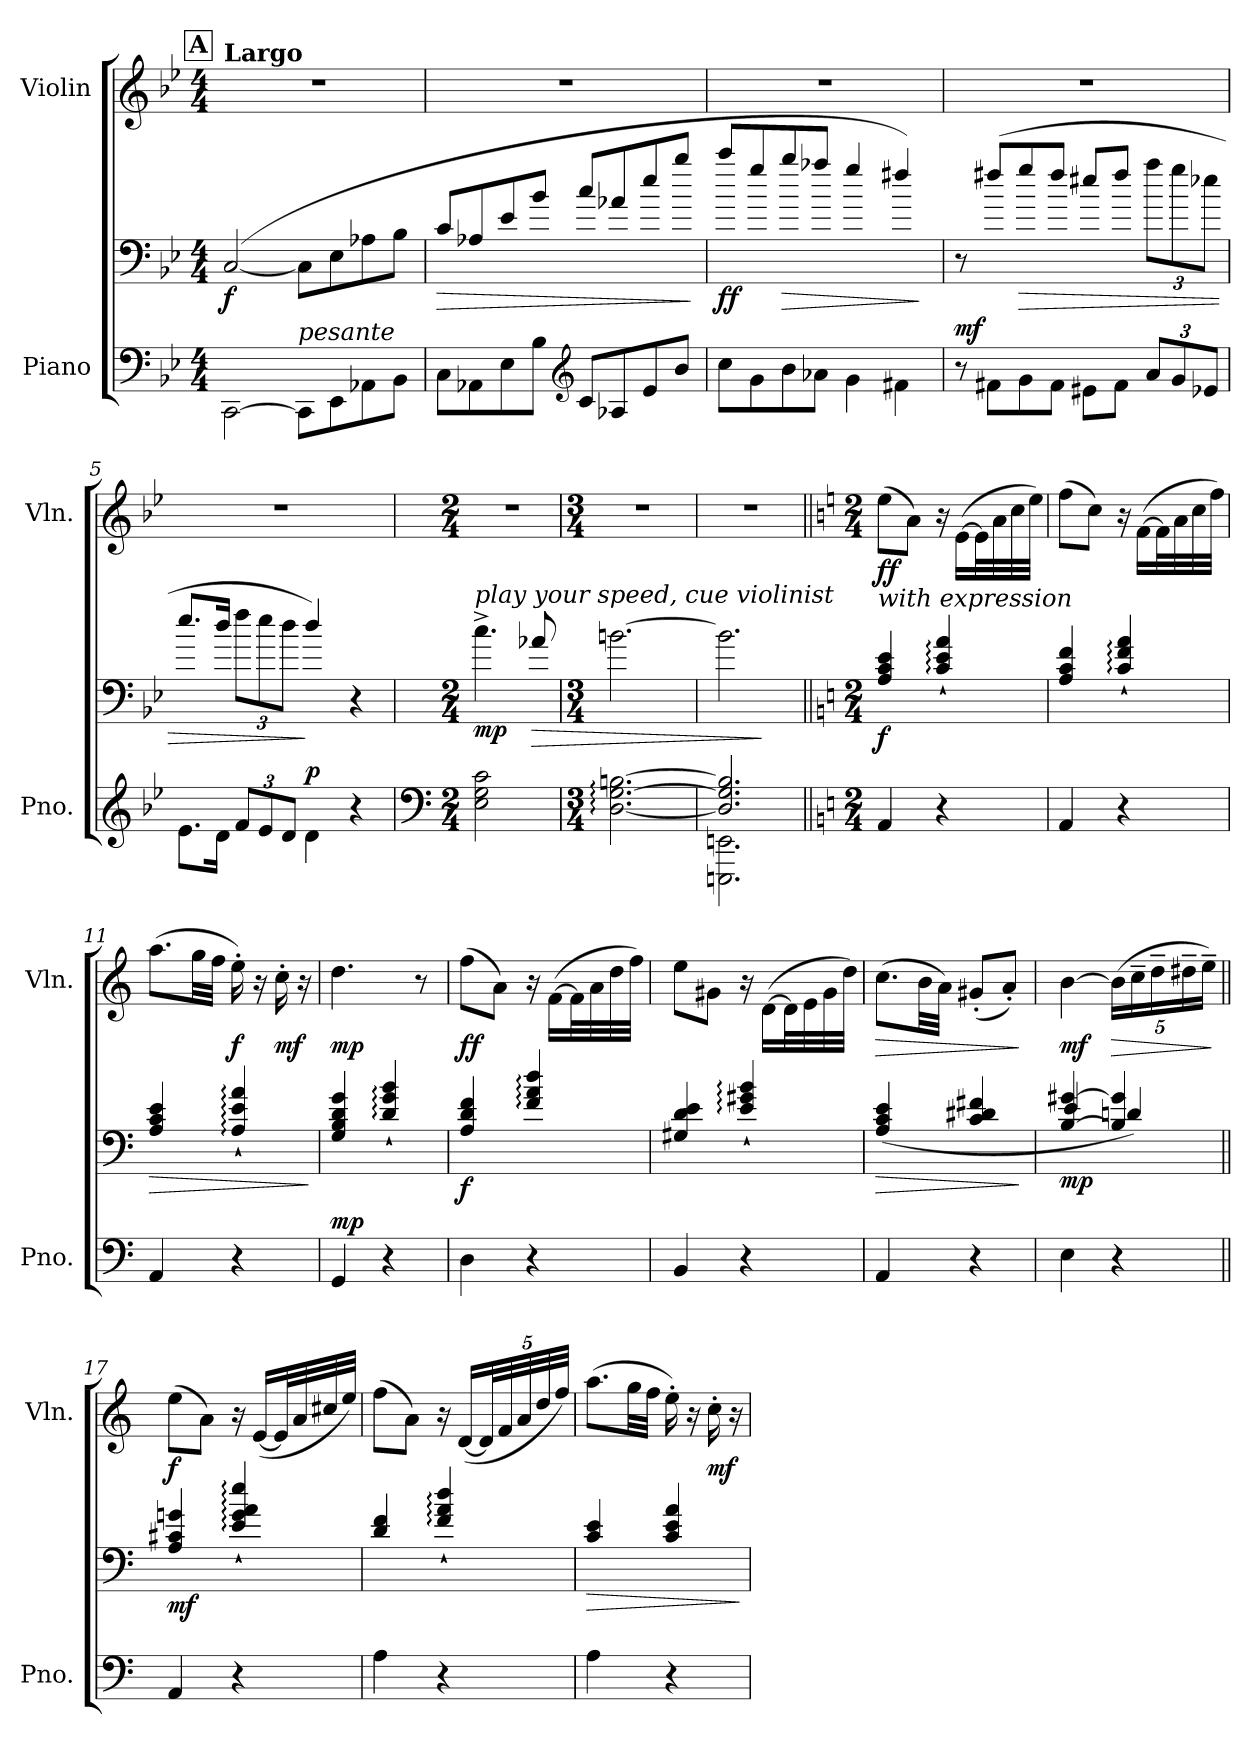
**kern	**kern	**dynam	**kern	**dynam
*part2	*part2	*part2	*part1	*part1
*staff3	*staff2	*staff2/3	*staff1	*staff1
*I"Piano	*	*	*I"Violin	*
*I'Pno.	*	*	*I'Vln.	*
*clefF4	*clefF4	*	*clefG2	*
*k[b-e-]	*k[b-e-]	*	*k[b-e-]	*
*M4/4	*M4/4	*	*M4/4	*
*MM70	*MM70	*	*MM70	*
!!LO:REH:place=s1:a:B:fs=14:t=A
=1	=1	=1	=1	=1
!	!	!	!LO:TX:a:B:t=Largo	!
!	!	!LO:DY:b	!	!
[2CC\	(>[2C/	f	1r	.
!LO:TX:a:i:t=pesante	!	!	!	!
8CC\L]	8C\L]	.	.	.
8EE-\	8E-\	.	.	.
8AA-X\	8A-X\	.	.	.
8BB-\J	8B-\J	.	.	.
=2	=2	=2	=2	=2
*	*	*	*MM80	*
!	!	!LO:HP:b	!	!
8C\L	8c/L	>	1r	.
8AA-X\	8A-X/	.	.	.
8E-\	8e-/	.	.	.
8B-\J	8b-/J	.	.	.
*clefG2	*	*	*	*
8c/L	8cc/L	.	.	.
8A-X/	8a-X/	.	.	.
8e-/	8ee-/	.	.	.
8b-/J	8bb-/J	.	.	.
.	.	]	.	.
=3	=3	=3	=3	=3
*	*	*	*MM90	*
!	!	!LO:DY:b	!	!
8cc\L	8ccc/L	ff	1r	.
8g\	8gg/	.	.	.
!	!	!LO:HP:b	!	!
8b-\	8bb-/	>	.	.
8a-X\J	8aa-X/J	.	.	.
4g\	4gg/	.	.	.
4f#X\	4ff#XZ/)	.	.	.
.	.	]	.	.
=4	=4	=4	=4	=4
!	!	!LO:DY:a=2	!	!
8r	8r	mf	1r	.
8f#X\L	(>8ff#X/L	.	.	.
!	!	!LO:HP:b	!	!
8g\	8gg/	>	.	.
8f#\J	8ff#/J	.	.	.
8e#X\L	8ee#X/L	.	.	.
8f#\J	8ff#/J	.	.	.
*Xbrackettup	*Xbrackettup	*	*	*
12a/L	12aa\L	.	.	.
12g/	12gg\	.	.	.
12e-X/J	12ee-X\J	.	.	.
!!LO:LB:g=z
=5	=5	=5	=5	=5
8.e-\L	8.ee-/L	.	1r	.
16d\Jk	16dd/Jk	.	.	.
12f/L	12ff\L	.	.	.
12e-/	12ee-\	.	.	.
12d/J	12dd\J	.	.	.
!	!	!LO:DY:n=1:a=2	!	!
4d\	4dd/)	] p	.	.
4r	4r	.	.	.
=6	=6	=6	=6	=6
*clefF4	*	*	*	*
*M2/4	*M2/4	*	*M2/4	*
*	*	*	*MM60	*
!	!LO:TX:a:i:t=play your speed, cue violinist	!	!	!
!	!	!LO:DY:b	!	!
2E-\ 2G\ 2c\	4.cc^\	mp	2r	.
!	!	!LO:HP:b	!	!
.	8a-X/	>	.	.
=7	=7	=7	=7	=7
*M3/4	*M3/4	*	*M3/4	*
*	*	*	*MM80	*
[2.D\: [2.G\: [2.Bn\:	[2.bn\	.	2.r	.
=8	=8	=8	=8	=8
*^	*	*	*	*
2.D/] 2.G/] 2.B/]	2.EEEn\ 2.EEn\	2.b\]	.	2.r	.
*v	*v	*	*	*	*
.	.	]	.	.
!!LO:LB:g=z
=9||	=9||	=9||	=9||	=9||
!!LO:REH:place=s1:a:B:fs=14:t=B
*k[]	*k[]	*	*k[]	*
*M2/4	*M2/4	*	*M2/4	*
*	*	*	*MM47	*
!	!	!	!LO:TX:b:i:t=with expression	!
!	!	!LO:DY:b	!	!LO:DY:b
4AA/	4A/ 4c/ 4e/	f	(>8ee\L	ff
.	.	.	8a\J)	.
4r	4c/:` 4e/:` 4a/:`	.	16r	.
.	.	.	(>[16e\LL	.
.	.	.	32e\L]	.
.	.	.	32a\	.
.	.	.	32cc\	.
.	.	.	32ee\JJJ)	.
=10	=10	=10	=10	=10
4AA/	4A/ 4c/ 4f/	.	(>8ff\L	.
.	.	.	8cc\J)	.
4r	4c/:` 4f/:` 4a/:`	.	16r	.
.	.	.	(>[16f\LL	.
.	.	.	32f\L]	.
.	.	.	32a\	.
.	.	.	32cc\	.
.	.	.	32ff\JJJ)	.
=11	=11	=11	=11	=11
!	!	!LO:HP:b	!	!
4AA/	4A/ 4c/ 4e/	>	(>8.aa\L	.
.	.	.	32gg\LL	.
.	.	.	32ff\JJJ	.
!	!	!	!	!LO:DY:b
4r	4A/:` 4e/:` 4a/:`	.	16ee'\)	f
.	.	.	16r	.
!	!	!	!	!LO:DY:b
.	.	.	16cc'\	mf
.	.	.	16r	.
.	.	]	.	.
=12	=12	=12	=12	=12
!	!	!LO:DY:a=2	!	!LO:DY:b
4GG/	4G/ 4B/ 4d/ 4g/	mp	4.dd\	mp
4r	4d/:` 4g/:` 4b/:`	.	.	.
.	.	.	8r	.
!!LO:PB:g=z
=13	=13	=13	=13	=13
!	!	!LO:DY:b	!	!LO:DY:b
4D\	4A/ 4d/ 4f/	f	(>8ff\L	ff
.	.	.	8a\J)	.
4r	4f/: 4a/: 4dd/:	.	16r	.
.	.	.	(>[16f\LL	.
.	.	.	32f\L]	.
.	.	.	32a\	.
.	.	.	32dd\	.
.	.	.	32ff\JJJ)	.
=14	=14	=14	=14	=14
4BB/	4G#X/ 4d/ 4e/	.	8ee\L	.
.	.	.	8g#X\J	.
4r	4e/:` 4g#X/:` 4b/:`	.	16r	.
.	.	.	(>[16d\LL	.
.	.	.	32d\L]	.
.	.	.	32e\	.
.	.	.	32g#\	.
.	.	.	32dd\JJJ)	.
=15	=15	=15	=15	=15
!	!	!LO:HP:b	!	!LO:HP:b
4AA/	(>4A/ 4c/ 4e/	>	(>8.cc\L	>
.	.	.	32b\LL	.
.	.	.	32a\JJJ)	.
4r	4c/ 4d#X/ 4f#X/	.	(<8g#X'/L	.
.	.	.	8a'/J)	.
.	.	]	.	]
=16	=16	=16	=16	=16
*	*^	*	*	*
!	!	!	!LO:DY:b	!	!LO:DY:b
4E\	[4B/ [4g#X/	4e/	mp	[4b\	mf
*	*	*	*	*Xbrackettup	*
!	!	!	!	!	!LO:HP:b
4r	4B/] 4g#/]	4dn/)	.	(>20b\LL]	>
.	.	.	.	20cc~\	.
.	.	.	.	20dd~\	.
.	.	.	.	20dd#X~\	.
.	.	.	.	20ee~\JJ)	.
*	*v	*v	*	*	*
.	.	.	.	]
!!LO:LB:g=z
=17||	=17||	=17||	=17||	=17||
!	!	!LO:DY:b	!	!LO:DY:b
4AA/	4A/ 4c#X/ 4gn/	mf	(>8ee\L	f
.	.	.	8a\J)	.
4r	4e/:` 4g/:` 4a/:` 4ee/:`	.	16r	.
.	.	.	(<[16e/LL	.
.	.	.	32e/L]	.
.	.	.	32a/	.
.	.	.	32cc#X/	.
.	.	.	32ee/JJJ)	.
=18	=18	=18	=18	=18
4A\	4d/ 4f/	.	(>8ff\L	.
.	.	.	8a\J)	.
4r	4f/:` 4a/:` 4dd/:`	.	16r	.
.	.	.	(<[16d/LL	.
.	.	.	40d/L]	.
.	.	.	40f/	.
.	.	.	40a/	.
.	.	.	40dd/	.
.	.	.	40ff/JJJ)	.
=19	=19	=19	=19	=19
!	!	!LO:HP:b	!	!
4A\	4c/ 4e/	>	(>8.aa\L	.
.	.	.	32gg\LL	.
.	.	.	32ff\JJJ	.
4r	4c/ 4e/ 4a/	.	16ee'\)	.
.	.	.	16r	.
!	!	!	!	!LO:DY:b
.	.	.	16cc'\	mf
.	.	.	16r	.
.	.	]	.	.
=	=	=	=	=
*-	*-	*-	*-	*-
